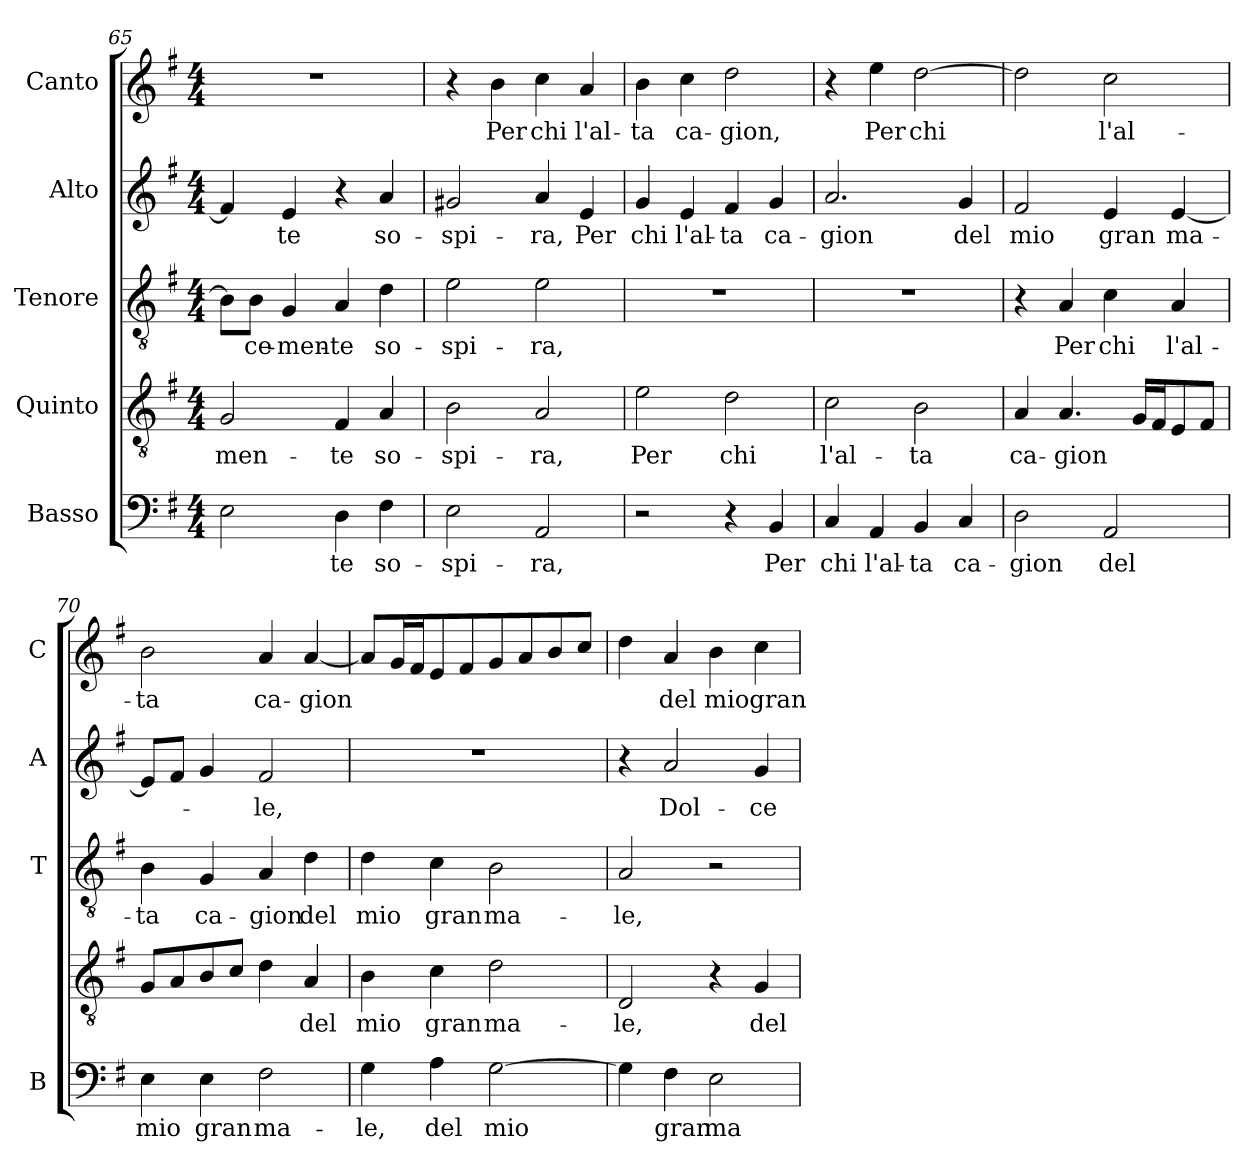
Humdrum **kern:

**kern	**text	**kern	**text	**kern	**text	**kern	**text	**kern	**text
*part5	*part5	*part4	*part4	*part3	*part3	*part2	*part2	*part1	*part1
*staff5	*staff5	*staff4	*staff4	*staff3	*staff3	*staff2	*staff2	*staff1	*staff1
*I"Basso	*	*I"Quinto	*	*I"Tenore	*	*I"Alto	*	*I"Canto	*
*I'B	*	*	*	*I'T	*	*I'A	*	*I'C	*
*clefF4	*	*clefGv2	*	*clefGv2	*	*clefG2	*	*clefG2	*
*k[f#]	*	*k[f#]	*	*k[f#]	*	*k[f#]	*	*k[f#]	*
*G:	*	*G:	*	*G:	*	*G:	*	*G:	*
*M4/4	*	*M4/4	*	*M4/4	*	*M4/4	*	*M4/4	*
=65	=65	=65	=65	=65	=65	=65	=65	=65	=65
!	!	!	!LO:LY:b	!	!	!	!	!	!
2E\	.	2G/	-men-	8B\L]	.	4f#/]	.	1r	.
!	!	!	!	!	!LO:LY:b	!	!	!	!
.	.	.	.	8B\J	-ce-	.	.	.	.
!	!	!	!	!	!LO:LY:b	!	!	!	!
!	!	!	!	!	!	!	!LO:LY:b	!	!
.	.	.	.	4G/	-men-	4e/	-te	.	.
!	!LO:LY:b	!	!	!	!	!	!	!	!
!	!	!	!LO:LY:b	!	!	!	!	!	!
!	!	!	!	!	!LO:LY:b	!	!	!	!
4D\	-te	4F#/	-te	4A/	-te	4r	.	.	.
!	!LO:LY:b	!	!	!	!	!	!	!	!
!	!	!	!LO:LY:b	!	!	!	!	!	!
!	!	!	!	!	!LO:LY:b	!	!	!	!
!	!	!	!	!	!	!	!LO:LY:b	!	!
4F#\	so-	4A/	so-	4d\	so-	4a/	so-	.	.
=66	=66	=66	=66	=66	=66	=66	=66	=66	=66
!	!LO:LY:b	!	!	!	!	!	!	!	!
!	!	!	!LO:LY:b	!	!	!	!	!	!
!	!	!	!	!	!LO:LY:b	!	!	!	!
!	!	!	!	!	!	!	!LO:LY:b	!	!
2E\	-spi-	2B\	-spi-	2e\	-spi-	2g#X/	-spi-	4r	.
!	!	!	!	!	!	!	!	!	!LO:LY:b
.	.	.	.	.	.	.	.	4b\	Per
!	!LO:LY:b	!	!	!	!	!	!	!	!
!	!	!	!LO:LY:b	!	!	!	!	!	!
!	!	!	!	!	!LO:LY:b	!	!	!	!
!	!	!	!	!	!	!	!LO:LY:b	!	!
!	!	!	!	!	!	!	!	!	!LO:LY:b
2AA/	-ra,	2A/	-ra,	2e\	-ra,	4a/	-ra,	4cc\	chi
!	!	!	!	!	!	!	!LO:LY:b	!	!
!	!	!	!	!	!	!	!	!	!LO:LY:b
.	.	.	.	.	.	4e/	Per	4a/	l'al-
=67	=67	=67	=67	=67	=67	=67	=67	=67	=67
!	!	!	!LO:LY:b	!	!	!	!	!	!
!	!	!	!	!	!	!	!LO:LY:b	!	!
!	!	!	!	!	!	!	!	!	!LO:LY:b
2r	.	2e\	Per	1r	.	4g/	chi	4b\	-ta
!	!	!	!	!	!	!	!LO:LY:b	!	!
!	!	!	!	!	!	!	!	!	!LO:LY:b
.	.	.	.	.	.	4e/	l'al-	4cc\	ca-
!	!	!	!LO:LY:b	!	!	!	!	!	!
!	!	!	!	!	!	!	!LO:LY:b	!	!
!	!	!	!	!	!	!	!	!	!LO:LY:b
4r	.	2d\	chi	.	.	4f#/	-ta	2dd\	-gion,
!	!LO:LY:b	!	!	!	!	!	!	!	!
!	!	!	!	!	!	!	!LO:LY:b	!	!
4BB/	Per	.	.	.	.	4g/	ca-	.	.
!!LO:LB:g=z
=68	=68	=68	=68	=68	=68	=68	=68	=68	=68
!	!LO:LY:b	!	!	!	!	!	!	!	!
!	!	!	!LO:LY:b	!	!	!	!	!	!
!	!	!	!	!	!	!	!LO:LY:b	!	!
4C/	chi	2c\	l'al-	1r	.	2.a/	-gion	4r	.
!	!LO:LY:b	!	!	!	!	!	!	!	!
!	!	!	!	!	!	!	!	!	!LO:LY:b
4AA/	l'al-	.	.	.	.	.	.	4ee\	Per
!	!LO:LY:b	!	!	!	!	!	!	!	!
!	!	!	!LO:LY:b	!	!	!	!	!	!
!	!	!	!	!	!	!	!	!	!LO:LY:b
4BB/	-ta	2B\	-ta	.	.	.	.	[2dd\	chi
!	!LO:LY:b	!	!	!	!	!	!	!	!
!	!	!	!	!	!	!	!LO:LY:b	!	!
4C/	ca-	.	.	.	.	4g/	del	.	.
=69	=69	=69	=69	=69	=69	=69	=69	=69	=69
!	!LO:LY:b	!	!	!	!	!	!	!	!
!	!	!	!LO:LY:b	!	!	!	!	!	!
!	!	!	!	!	!	!	!LO:LY:b	!	!
2D\	-gion	4A/	ca-	4r	.	2f#/	mio	2dd\]	.
!	!	!	!LO:LY:b	!	!	!	!	!	!
!	!	!	!	!	!LO:LY:b	!	!	!	!
.	.	4.A/	-gion	4A/	Per	.	.	.	.
!	!LO:LY:b	!	!	!	!	!	!	!	!
!	!	!	!	!	!LO:LY:b	!	!	!	!
!	!	!	!	!	!	!	!LO:LY:b	!	!
!	!	!	!	!	!	!	!	!	!LO:LY:b
2AA/	del	.	.	4c\	chi	4e/	gran	2cc\	l'al-
.	.	16G/LL	.	.	.	.	.	.	.
.	.	16F#/J	.	.	.	.	.	.	.
!	!	!	!	!	!LO:LY:b	!	!	!	!
!	!	!	!	!	!	!	!LO:LY:b	!	!
.	.	8E/	.	4A/	l'al-	[4e/	ma-	.	.
.	.	8F#/J	.	.	.	.	.	.	.
=70	=70	=70	=70	=70	=70	=70	=70	=70	=70
!	!LO:LY:b	!	!	!	!	!	!	!	!
!	!	!	!	!	!LO:LY:b	!	!	!	!
!	!	!	!	!	!	!	!	!	!LO:LY:b
4E\	mio	8G/L	.	4B\	-ta	8e/L]	.	2b\	-ta
.	.	8A/	.	.	.	8f#/J	.	.	.
!	!LO:LY:b	!	!	!	!	!	!	!	!
!	!	!	!	!	!LO:LY:b	!	!	!	!
4E\	gran	8B/	.	4G/	ca-	4g/	.	.	.
.	.	8c/J	.	.	.	.	.	.	.
!	!LO:LY:b	!	!	!	!	!	!	!	!
!	!	!	!	!	!LO:LY:b	!	!	!	!
!	!	!	!	!	!	!	!LO:LY:b	!	!
!	!	!	!	!	!	!	!	!	!LO:LY:b
2F#\	ma-	4d\	.	4A/	-gion	2f#/	-le,	4a/	ca-
!	!	!	!LO:LY:b	!	!	!	!	!	!
!	!	!	!	!	!LO:LY:b	!	!	!	!
!	!	!	!	!	!	!	!	!	!LO:LY:b
.	.	4A/	del	4d\	del	.	.	[4a/	-gion
=71	=71	=71	=71	=71	=71	=71	=71	=71	=71
!	!LO:LY:b	!	!	!	!	!	!	!	!
!	!	!	!LO:LY:b	!	!	!	!	!	!
!	!	!	!	!	!LO:LY:b	!	!	!	!
4G\	-le,	4B\	mio	4d\	mio	1r	.	8a/L]	.
.	.	.	.	.	.	.	.	16g/L	.
.	.	.	.	.	.	.	.	16f#/J	.
!	!LO:LY:b	!	!	!	!	!	!	!	!
!	!	!	!LO:LY:b	!	!	!	!	!	!
!	!	!	!	!	!LO:LY:b	!	!	!	!
4A\	del	4c\	gran	4c\	gran	.	.	8e/	.
.	.	.	.	.	.	.	.	8f#/	.
!	!LO:LY:b	!	!	!	!	!	!	!	!
!	!	!	!LO:LY:b	!	!	!	!	!	!
!	!	!	!	!	!LO:LY:b	!	!	!	!
[2G\	mio	2d\	ma-	2B\	ma-	.	.	8g/	.
.	.	.	.	.	.	.	.	8a/	.
.	.	.	.	.	.	.	.	8b/	.
.	.	.	.	.	.	.	.	8cc/J	.
=72	=72	=72	=72	=72	=72	=72	=72	=72	=72
!	!	!	!LO:LY:b	!	!	!	!	!	!
!	!	!	!	!	!LO:LY:b	!	!	!	!
4G\]	.	2D/	-le,	2A/	-le,	4r	.	4dd\	.
!	!LO:LY:b	!	!	!	!	!	!	!	!
!	!	!	!	!	!	!	!LO:LY:b	!	!
!	!	!	!	!	!	!	!	!	!LO:LY:b
4F#\	gran	.	.	.	.	2a/	Dol-	4a/	del
!	!LO:LY:b	!	!	!	!	!	!	!	!
!	!	!	!	!	!	!	!	!	!LO:LY:b
2E\	ma-	4r	.	2r	.	.	.	4b\	mio
!	!	!	!LO:LY:b	!	!	!	!	!	!
!	!	!	!	!	!	!	!LO:LY:b	!	!
!	!	!	!	!	!	!	!	!	!LO:LY:b
.	.	4G/	del	.	.	4g/	-ce-	4cc\	gran
=	=	=	=	=	=	=	=	=	=
*-	*-	*-	*-	*-	*-	*-	*-	*-	*-
